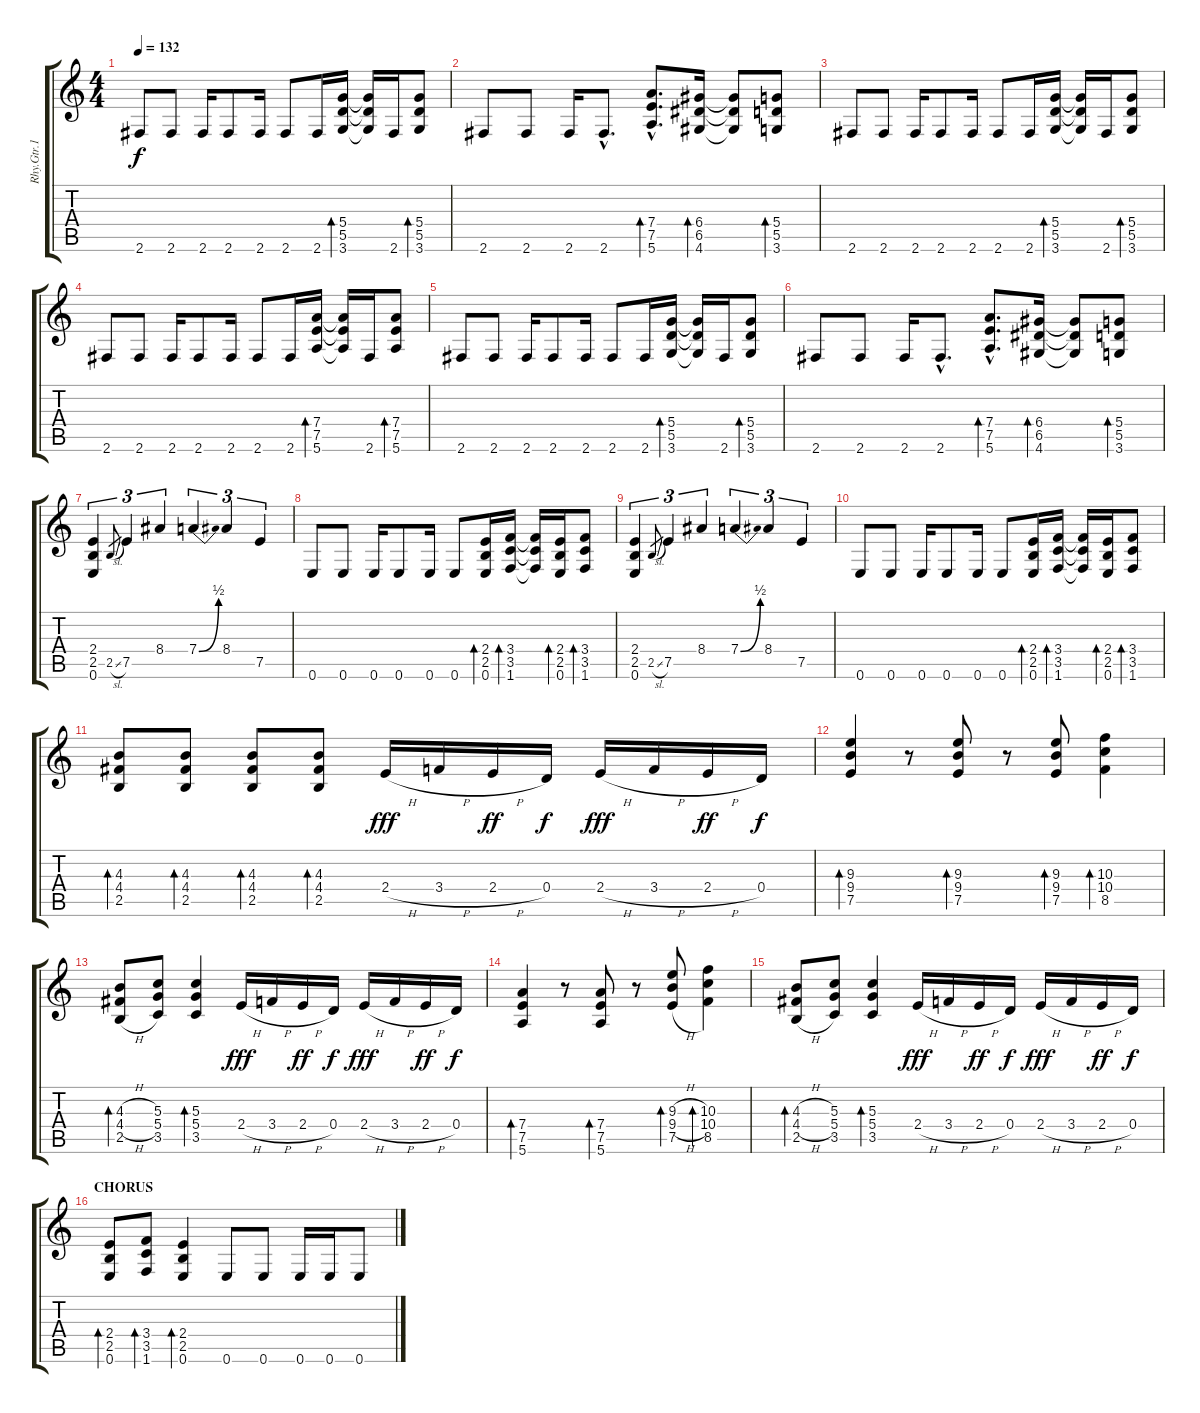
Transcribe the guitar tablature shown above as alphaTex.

\track ("Rhy.Gtr.1" "Rhy.Gtr.1") {instrument distortionguitar}
\staff {score tabs}
\tuning (E4 B3 G3 D3 A2 E2) {hide}
\ts (4 4)
\tempo 132
\clef g2
\ks c
2.6.8{dy f} 2.6.8 2.6.16 2.6.8 2.6.16 2.6.8 2.6.16 (5.4 5.5 3.6).16{bd 30} (5.4{t} 5.5{t} 3.6{t}).16 2.6.16 (5.4 5.5 3.6).8{bd 30} |
2.6.8 2.6.8 2.6.16 2.6{hac}.8{d} (7.4{hac} 7.5{hac} 5.6{hac}).8{d bd 60} (6.4 6.5 4.6).16{bd 30} (6.4{t} 6.5{t} 4.6{t}).8 (5.4 5.5 3.6).8{bd 30} |
2.6.8 2.6.8 2.6.16 2.6.8 2.6.16 2.6.8 2.6.16 (5.4 5.5 3.6).16{bd 30} (5.4{t} 5.5{t} 3.6{t}).16 2.6.16 (5.4 5.5 3.6).8{bd 30} |
2.6.8 2.6.8 2.6.16 2.6.8 2.6.16 2.6.8 2.6.16 (7.4 7.5 5.6).16{bd 30} (7.4{t} 7.5{t} 5.6{t}).16 2.6.16 (7.4 7.5 5.6).8{bd 30} |
2.6.8 2.6.8 2.6.16 2.6.8 2.6.16 2.6.8 2.6.16 (5.4 5.5 3.6).16{bd 30} (5.4{t} 5.5{t} 3.6{t}).16 2.6.16 (5.4 5.5 3.6).8{bd 30} |
2.6.8 2.6.8 2.6.16 2.6{hac}.8{d} (7.4{hac} 7.5{hac} 5.6{hac}).8{d bd 30} (6.4 6.5 4.6).16{bd 60} (6.4{t} 6.5{t} 4.6{t}).8 (5.4 5.5 3.6).8{bd 60} |
(2.4 2.5 0.6).4{tu (3 2)} 2.5{sl}.8{gr} 7.5.4{tu (3 2)} 8.4.4{tu (3 2)} 7.4{be (bend 0 0 60 2)}.4{tu (3 2)} 8.4.4{tu (3 2)} 7.5.4{tu (3 2)} |
0.6.8 0.6.8 0.6.16 0.6.8 0.6.16 0.6.8 (2.4 2.5 0.6).16{bd 30} (3.4 3.5 1.6).16{bd 30} (3.4{t} 3.5{t} 1.6{t}).16 (2.4 2.5 0.6).16{bd 30} (3.4 3.5 1.6).8{bd 30} |
(2.4 2.5 0.6).4{tu (3 2)} 2.5{sl}.8{gr} 7.5.4{tu (3 2)} 8.4.4{tu (3 2)} 7.4{be (bend 0 0 60 2)}.4{tu (3 2)} 8.4.4{tu (3 2)} 7.5.4{tu (3 2)} |
0.6.8 0.6.8 0.6.16 0.6.8 0.6.16 0.6.8 (2.4 2.5 0.6).16{bd 30} (3.4 3.5 1.6).16{bd 30} (3.4{t} 3.5{t} 1.6{t}).16 (2.4 2.5 0.6).16{bd 30} (3.4 3.5 1.6).8{bd 30} |
(4.3 4.4 2.5).8{bd 60} (4.3 4.4 2.5).8{bd 30} (4.3 4.4 2.5).8{bd 30} (4.3 4.4 2.5).8{bd 30} 2.4{h}.16{dy fff} 3.4{h}.16 2.4{h}.16{dy ff} 0.4.16{dy f} 2.4{h}.16{dy fff} 3.4{h}.16 2.4{h}.16{dy ff} 0.4.16{dy f} |
(9.3 9.4 7.5).4{bd 30} r.8 (9.3 9.4 7.5).8{bd 60} r.8 (9.3 9.4 7.5).8{bd 60} (10.3 10.4 8.5).4{bd 30} |
(4.3{h} 4.4{h} 2.5{h}).8{bd 30} (5.3 5.4 3.5).8 (5.3 5.4 3.5).4{bd 60} 2.4{h}.16{dy fff} 3.4{h}.16 2.4{h}.16{dy ff} 0.4.16{dy f} 2.4{h}.16{dy fff} 3.4{h}.16 2.4{h}.16{dy ff} 0.4.16{dy f} |
(7.4 7.5 5.6).4{bd 30} r.8 (7.4 7.5 5.6).8{bd 60} r.8 (9.3{h} 9.4{h} 7.5{h}).8{bd 60} (10.3 10.4 8.5).4{bd 30} |
(4.3{h} 4.4{h} 2.5{h}).8{bd 30} (5.3 5.4 3.5).8 (5.3 5.4 3.5).4{bd 60} 2.4{h}.16{dy fff} 3.4{h}.16 2.4{h}.16{dy ff} 0.4.16{dy f} 2.4{h}.16{dy fff} 3.4{h}.16 2.4{h}.16{dy ff} 0.4.16{dy f} |
\section ("" "CHORUS")
(2.4 2.5 0.6).8{bd 30} (3.4 3.5 1.6).8{bd 30} (2.4 2.5 0.6).4{bd 30} 0.6.8 0.6.8 0.6.16 0.6.16 0.6.8
